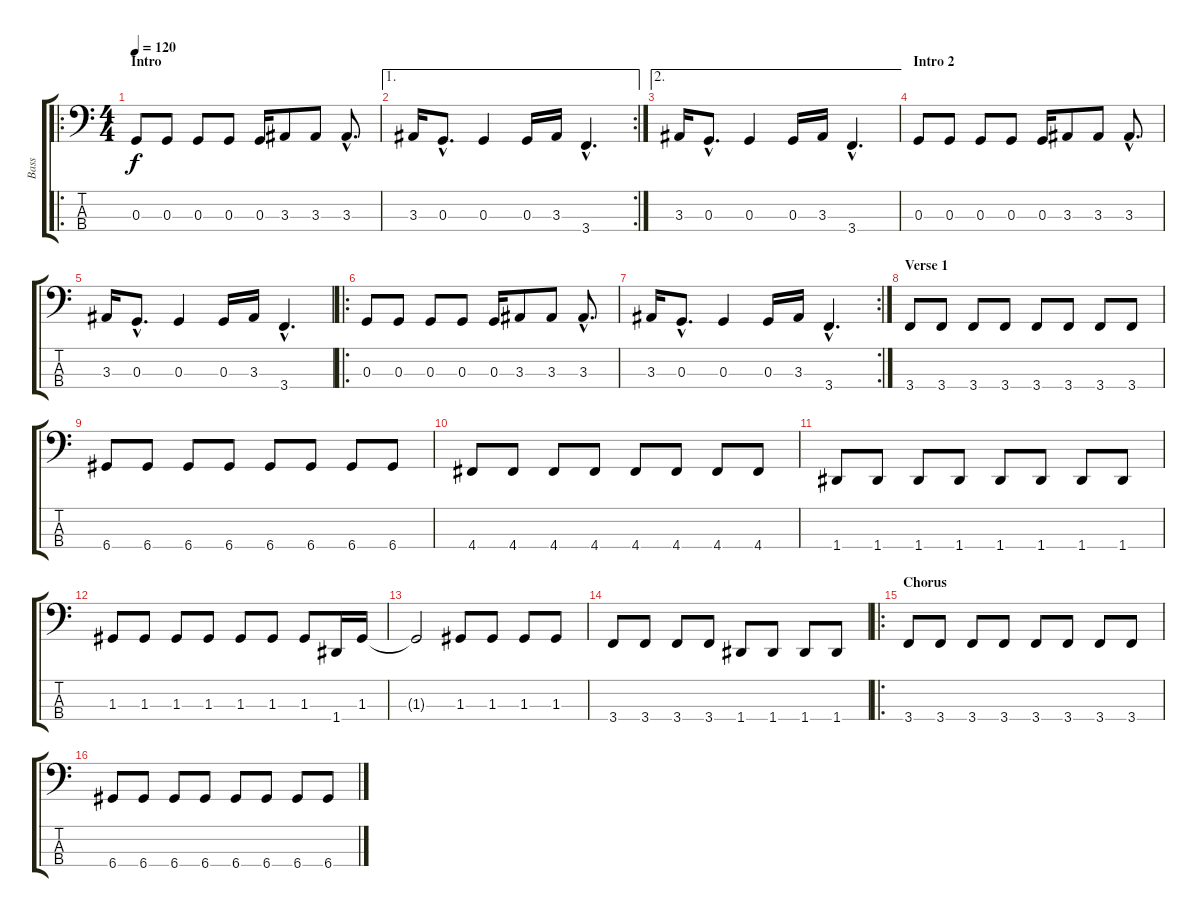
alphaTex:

\track ("Bass" "Bass") {instrument electricbasspick}
\staff {score tabs}
\tuning (F2 C2 G1 D1) {hide}
\ro
\ts (4 4)
\section ("" "Intro")
\tempo 120
\clef f4
\ks c
0.3.8{dy f instrument electricbasspick} 0.3.8 0.3.8 0.3.8 0.3.16 3.3.8 3.3.8 3.3{hac}.8{d} |
\ae 1
\rc 2
3.3.16 0.3{hac}.8{d} 0.3.4 0.3.16 3.3.16 3.4{hac}.4{d} |
\ae 2
3.3.16 0.3{hac}.8{d} 0.3.4 0.3.16 3.3.16 3.4{hac}.4{d} |
\section ("" "Intro 2")
0.3.8 0.3.8 0.3.8 0.3.8 0.3.16 3.3.8 3.3.8 3.3{hac}.8{d} |
3.3.16 0.3{hac}.8{d} 0.3.4 0.3.16 3.3.16 3.4{hac}.4{d} |
\ro
0.3.8 0.3.8 0.3.8 0.3.8 0.3.16 3.3.8 3.3.8 3.3{hac}.8{d} |
\rc 2
3.3.16 0.3{hac}.8{d} 0.3.4 0.3.16 3.3.16 3.4{hac}.4{d} |
\section ("" "Verse 1")
3.4.8 3.4.8 3.4.8 3.4.8 3.4.8 3.4.8 3.4.8 3.4.8 |
6.4.8 6.4.8 6.4.8 6.4.8 6.4.8 6.4.8 6.4.8 6.4.8 |
4.4.8 4.4.8 4.4.8 4.4.8 4.4.8 4.4.8 4.4.8 4.4.8 |
1.4.8 1.4.8 1.4.8 1.4.8 1.4.8 1.4.8 1.4.8 1.4.8 |
1.3.8 1.3.8 1.3.8 1.3.8 1.3.8 1.3.8 1.3.8 1.4.16 1.3.16 |
1.3{t}.2 1.3.8 1.3.8 1.3.8 1.3.8 |
3.4.8 3.4.8 3.4.8 3.4.8 1.4.8 1.4.8 1.4.8 1.4.8 |
\ro
\section ("" "Chorus")
3.4.8 3.4.8 3.4.8 3.4.8 3.4.8 3.4.8 3.4.8 3.4.8 |
6.4.8 6.4.8 6.4.8 6.4.8 6.4.8 6.4.8 6.4.8 6.4.8
